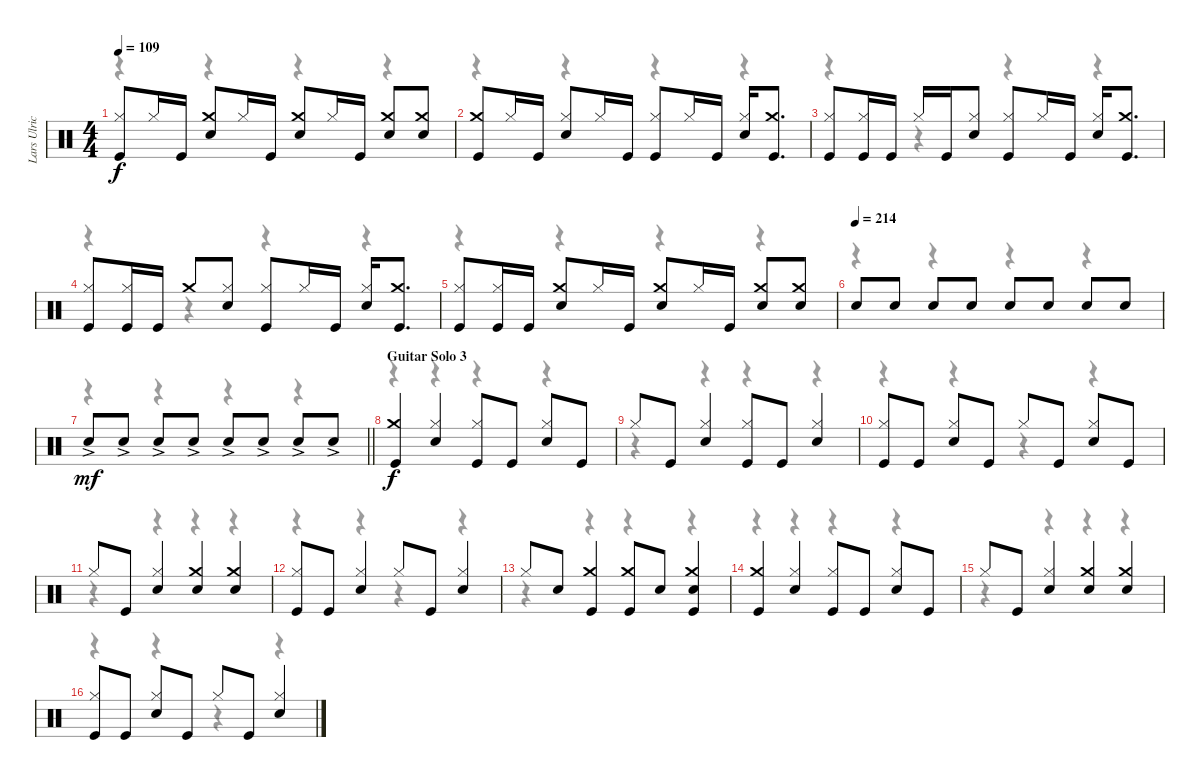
\track ("Lars Ulrich" "Lars Ulric") {instrument percussion}
\staff {score}
\articulation defaults
\voice
\ts (4 4)
\tempo 109
\clef neutral
\ks c
("Kick (hit)" "Hi-Hat (closed)").8{dy f} "Hi-Hat (closed)".16 "Kick (hit)".16 ("Crash medium (hit)" "Snare (hit) 2").8 "Hi-Hat (closed)".16 "Kick (hit)".16 ("Snare (hit) 2" "Crash medium (hit)").8 "Hi-Hat (closed)".16 "Kick (hit)".16 ("Crash medium (hit)" "Snare (hit) 2").8 ("Crash medium (hit)" "Snare (hit) 2").8 |
("Crash medium (hit)" "Kick (hit)").8 "Hi-Hat (closed)".16 "Kick (hit)".16 ("Snare (hit) 2" "Hi-Hat (closed)").8 "Hi-Hat (closed)".16 "Kick (hit)".16 ("Hi-Hat (closed)" "Kick (hit)").8 "Hi-Hat (closed)".16 "Kick (hit)".16 ("Snare (hit) 2" "Hi-Hat (closed)").16 ("Crash medium (hit)" "Kick (hit)").8{d} |
("Kick (hit)" "Hi-Hat (closed)").8 ("Kick (hit)" "Hi-Hat (closed)").16 "Kick (hit)".16 "Hi-Hat (closed)".16 "Kick (hit)".16 ("Snare (hit) 2" "Hi-Hat (closed)").8 ("Kick (hit)" "Hi-Hat (closed)").8 "Hi-Hat (closed)".16 "Kick (hit)".16 ("Snare (hit) 2" "Hi-Hat (closed)").16 ("Kick (hit)" "Crash medium (hit)").8{d} |
("Kick (hit)" "Hi-Hat (closed)").8 ("Kick (hit)" "Hi-Hat (closed)").16 "Kick (hit)".16 "Crash medium (hit)".8 ("Snare (hit) 2" "Hi-Hat (closed)").8 ("Kick (hit)" "Hi-Hat (closed)").8 "Hi-Hat (closed)".16 "Kick (hit)".16 ("Snare (hit) 2" "Hi-Hat (closed)").16 ("Kick (hit)" "Crash medium (hit)").8{d} |
("Kick (hit)" "Hi-Hat (closed)").8 ("Kick (hit)" "Hi-Hat (closed)").16 "Kick (hit)".16 ("Crash medium (hit)" "Snare (hit) 2").8 "Hi-Hat (closed)".16 "Kick (hit)".16 ("Snare (hit) 2" "Crash medium (hit)").8 "Hi-Hat (closed)".16 "Kick (hit)".16 ("Crash medium (hit)" "Snare (hit) 2").8 ("Crash medium (hit)" "Snare (hit) 2").8 |
\tempo (214)
"Snare (hit) 2".8 "Snare (hit) 2".8 "Snare (hit) 2".8 "Snare (hit) 2".8 "Snare (hit) 2".8 "Snare (hit) 2".8 "Snare (hit) 2".8 "Snare (hit) 2".8 |
\barLineRight lightlight "Snare (hit) 2"{ac}.8{dy mf} "Snare (hit) 2"{ac}.8 "Snare (hit) 2"{ac}.8 "Snare (hit) 2"{ac}.8 "Snare (hit) 2"{ac}.8 "Snare (hit) 2"{ac}.8 "Snare (hit) 2"{ac}.8 "Snare (hit) 2"{ac}.8
|
\section ("" "Guitar Solo 3")
("Kick (hit)" "Crash medium (hit)").4{dy f} ("Hi-Hat (closed)" "Snare (hit) 2").4 ("Kick (hit)" "Hi-Hat (closed)").8 "Kick (hit)".8 ("Snare (hit) 2" "Hi-Hat (closed)").8 "Kick (hit)".8 |
"Hi-Hat (closed)".8 "Kick (hit)".8 ("Snare (hit) 2" "Hi-Hat (closed)").4 ("Hi-Hat (closed)" "Kick (hit)").8 "Kick (hit)".8 ("Snare (hit) 2" "Hi-Hat (closed)").4 |
("Kick (hit)" "Hi-Hat (closed)").8 "Kick (hit)".8 ("Snare (hit) 2" "Hi-Hat (closed)").8 "Kick (hit)".8 "Hi-Hat (closed)".8 "Kick (hit)".8 ("Snare (hit) 2" "Hi-Hat (closed)").8 "Kick (hit)".8 |
"Hi-Hat (closed)".8 "Kick (hit)".8 ("Snare (hit) 2" "Hi-Hat (closed)").4 ("Crash medium (hit)" "Snare (hit) 2").4 ("Crash medium (hit)" "Snare (hit) 2").4 |
("Kick (hit)" "Hi-Hat (closed)").8 "Kick (hit)".8 ("Snare (hit) 2" "Hi-Hat (closed)").4 "Hi-Hat (closed)".8 "Kick (hit)".8 ("Snare (hit) 2" "Hi-Hat (closed)").4 |
"Hi-Hat (closed)".8 "Snare (hit) 2".8 ("Crash medium (hit)" "Kick (hit)").4 ("Kick (hit)" "Crash medium (hit)").8 "Snare (hit) 2".8 ("Snare (hit) 2" "Crash medium (hit)" "Kick (hit)").4 |
("Kick (hit)" "Crash medium (hit)").4 ("Hi-Hat (closed)" "Snare (hit) 2").4 ("Kick (hit)" "Hi-Hat (closed)").8 "Kick (hit)".8 ("Snare (hit) 2" "Hi-Hat (closed)").8 "Kick (hit)".8 |
"Hi-Hat (closed)".8 "Kick (hit)".8 ("Snare (hit) 2" "Hi-Hat (closed)").4 ("Crash medium (hit)" "Snare (hit) 2").4 ("Crash medium (hit)" "Snare (hit) 2").4 |
("Kick (hit)" "Hi-Hat (closed)").8 "Kick (hit)".8 ("Snare (hit) 2" "Hi-Hat (closed)").8 "Kick (hit)".8 "Hi-Hat (closed)".8 "Kick (hit)".8 ("Snare (hit) 2" "Hi-Hat (closed)").4
\voice
\clef neutral
\ottava regular
\simile none
\ks c
r.4{dy f} r.4 r.4 r.4 |
r.4 r.4 r.4 r.4 |
r.4 r.4 r.4 r.4 |
r.4 r.4 r.4 r.4 |
r.4 r.4 r.4 r.4 |
r.4 r.4 r.4 r.4 |
\barLineRight lightlight
r.4 r.4 r.4 r.4 |
r.4 r.4 r.4 r.4 |
r.4 r.4 r.4 r.4 |
r.4 r.4 r.4 r.4 |
r.4 r.4 r.4 r.4 |
r.4 r.4 r.4 r.4 |
r.4 r.4 r.4 r.4 |
r.4 r.4 r.4 r.4 |
r.4 r.4 r.4 r.4 |
r.4 r.4 r.4 r.4
